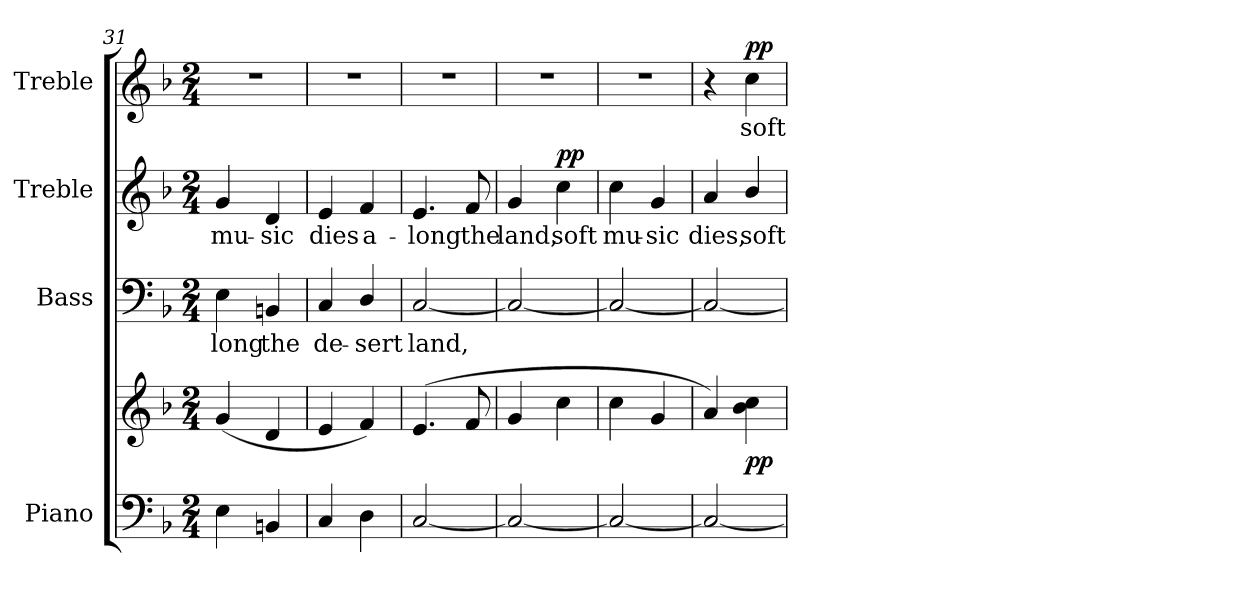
**kern	**kern	**dynam	**kern	**text	**kern	**text	**dynam	**kern	**text	**dynam
*part4	*part4	*part4	*part3	*part3	*part2	*part2	*part2	*part1	*part1	*part1
*staff5	*staff4	*staff4/5	*staff3	*staff3	*staff2	*staff2	*staff2	*staff1	*staff1	*staff1
*I"Piano	*	*	*I"Bass	*	*I"Treble	*	*	*I"Treble	*	*
*I'Pno.	*	*	*I'B.	*	*	*	*	*	*	*
!!LO:LB:g=z
*clefF4	*clefG2	*	*clefF4	*	*clefG2	*	*	*clefG2	*	*
*k[b-]	*k[b-]	*	*k[b-]	*	*k[b-]	*	*	*k[b-]	*	*
*F:	*F:	*	*F:	*	*F:	*	*	*F:	*	*
*M2/4	*M2/4	*	*M2/4	*	*M2/4	*	*	*M2/4	*	*
=31	=31	=31	=31	=31	=31	=31	=31	=31	=31	=31
!	!	!	!	!LO:LY:b:color=#000000	!	!	!	!	!	!
!	!	!	!	!	!	!LO:LY:b:color=#000000	!	!LO:N:vis=1	!	!
4Ei\	(4gi/	.	4Ei\	-long	4gi/	mu-	.	2r	.	.
!	!	!	!	!LO:LY:b:color=#000000	!	!	!	!	!	!
!	!	!	!	!	!	!LO:LY:b:color=#000000	!	!	!	!
4BBni/	4di/	.	4BBni/	the	4di/	-sic	.	.	.	.
=32	=32	=32	=32	=32	=32	=32	=32	=32	=32	=32
!	!	!	!	!LO:LY:b:color=#000000	!	!	!	!	!	!
!	!	!	!	!	!	!LO:LY:b:color=#000000	!	!LO:N:vis=1	!	!
4Ci/	4ei/	.	4Ci/	de-	4ei/	dies	.	2r	.	.
!	!	!	!	!LO:LY:b:color=#000000	!	!	!	!	!	!
!	!	!	!	!	!	!LO:LY:b:color=#000000	!	!	!	!
4Di\	4fi/)	.	4Di/	-sert	4fi/	a-	.	.	.	.
=33	=33	=33	=33	=33	=33	=33	=33	=33	=33	=33
!	!	!	!	!LO:LY:b:color=#000000	!	!	!	!	!	!
!	!	!	!	!	!	!LO:LY:b:color=#000000	!	!LO:N:vis=1	!	!
[2Ci/	(4.ei/	.	[2Ci/	land,	4.ei/	-long	.	2r	.	.
!	!	!	!	!	!	!LO:LY:b:color=#000000	!	!	!	!
.	8fi/	.	.	.	8fi/	the	.	.	.	.
=34	=34	=34	=34	=34	=34	=34	=34	=34	=34	=34
!	!	!	!	!	!	!LO:LY:b:color=#000000	!	!LO:N:vis=1	!	!
2Ci/_	4gi/	.	2Ci/_	.	4gi/	land,	.	2r	.	.
!	!	!	!	!	!	!LO:LY:b:color=#000000	!	!	!	!
.	4cci\	.	.	.	4cci\	soft	pp	.	.	.
=35	=35	=35	=35	=35	=35	=35	=35	=35	=35	=35
!	!	!	!	!	!	!LO:LY:b:color=#000000	!	!LO:N:vis=1	!	!
2Ci/_	4cci\	.	2Ci/_	.	4cci\	mu-	.	2r	.	.
!	!	!	!	!	!	!LO:LY:b:color=#000000	!	!	!	!
.	4gi/	.	.	.	4gi/	-sic	.	.	.	.
=36	=36	=36	=36	=36	=36	=36	=36	=36	=36	=36
!	!	!	!	!	!	!LO:LY:b:color=#000000	!	!	!	!
2Ci/_	4ai/)	.	2Ci/_	.	4ai/	dies,	.	4r	.	.
!	!	!	!	!	!	!LO:LY:b:color=#000000	!	!	!	!
!	!	!	!	!	!	!	!	!	!LO:LY:b:color=#000000	!
.	4b-i\ 4cci	pp	.	.	4b-i/	soft	.	4cci\	soft	pp
=	=	=	=	=	=	=	=	=	=	=
*-	*-	*-	*-	*-	*-	*-	*-	*-	*-	*-
